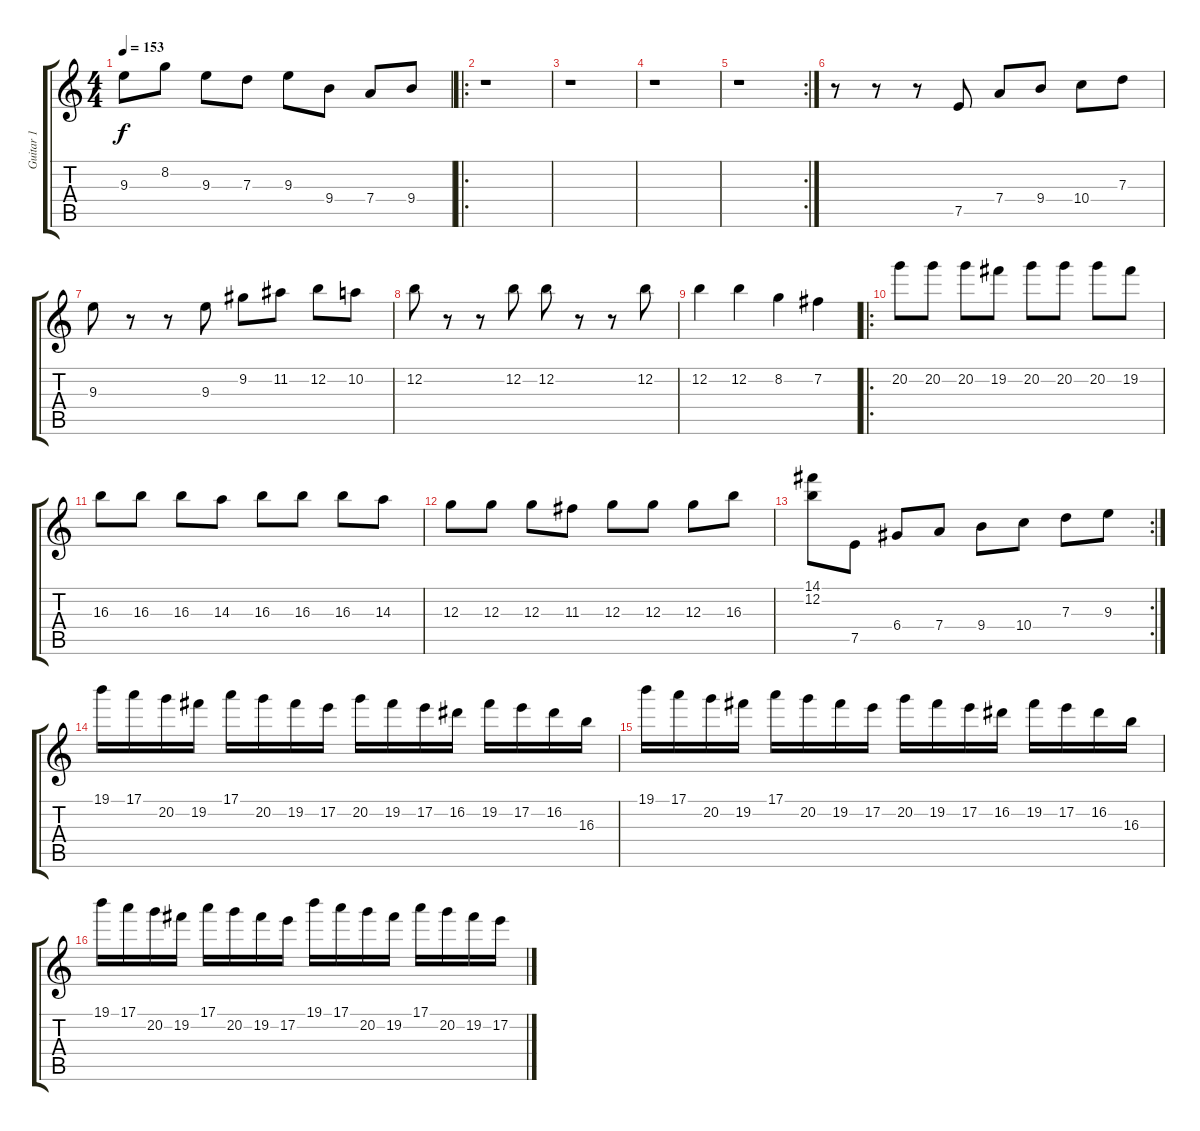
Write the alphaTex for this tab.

\track ("Guitar 1" "Guitar 1") {instrument overdrivenguitar}
\staff {score tabs}
\tuning (E4 B3 G3 D3 A2 E2) {hide}
\ts (4 4)
\tempo 153
\clef g2
\ks c
9.3.8{dy f} 8.2.8 9.3.8 7.3.8 9.3.8 9.4.8 7.4.8 9.4.8 |
\ro
r.1 |
r.1 |
r.1 |
\rc 2
r.1 |
r.8 r.8 r.8 7.5.8 7.4.8 9.4.8 10.4.8 7.3.8 |
9.3.8 r.8 r.8 9.3.8 9.2.8 11.2.8 12.2.8 10.2.8 |
12.2.8 r.8 r.8 12.2.8 12.2.8 r.8 r.8 12.2.8 |
12.2.4 12.2.4 8.2.4 7.2.4 |
\ro
20.2.8 20.2.8 20.2.8 19.2.8 20.2.8 20.2.8 20.2.8 19.2.8 |
16.3.8 16.3.8 16.3.8 14.3.8 16.3.8 16.3.8 16.3.8 14.3.8 |
12.3.8 12.3.8 12.3.8 11.3.8 12.3.8 12.3.8 12.3.8 16.3.8 |
\rc 2
(14.1 12.2).8 7.5.8 6.4.8 7.4.8 9.4.8 10.4.8 7.3.8 9.3.8 |
19.1.16 17.1.16 20.2.16 19.2.16 17.1.16 20.2.16 19.2.16 17.2.16 20.2.16 19.2.16 17.2.16 16.2.16 19.2.16 17.2.16 16.2.16 16.3.16 |
19.1.16 17.1.16 20.2.16 19.2.16 17.1.16 20.2.16 19.2.16 17.2.16 20.2.16 19.2.16 17.2.16 16.2.16 19.2.16 17.2.16 16.2.16 16.3.16 |
19.1.16 17.1.16 20.2.16 19.2.16 17.1.16 20.2.16 19.2.16 17.2.16 19.1.16 17.1.16 20.2.16 19.2.16 17.1.16 20.2.16 19.2.16 17.2.16
